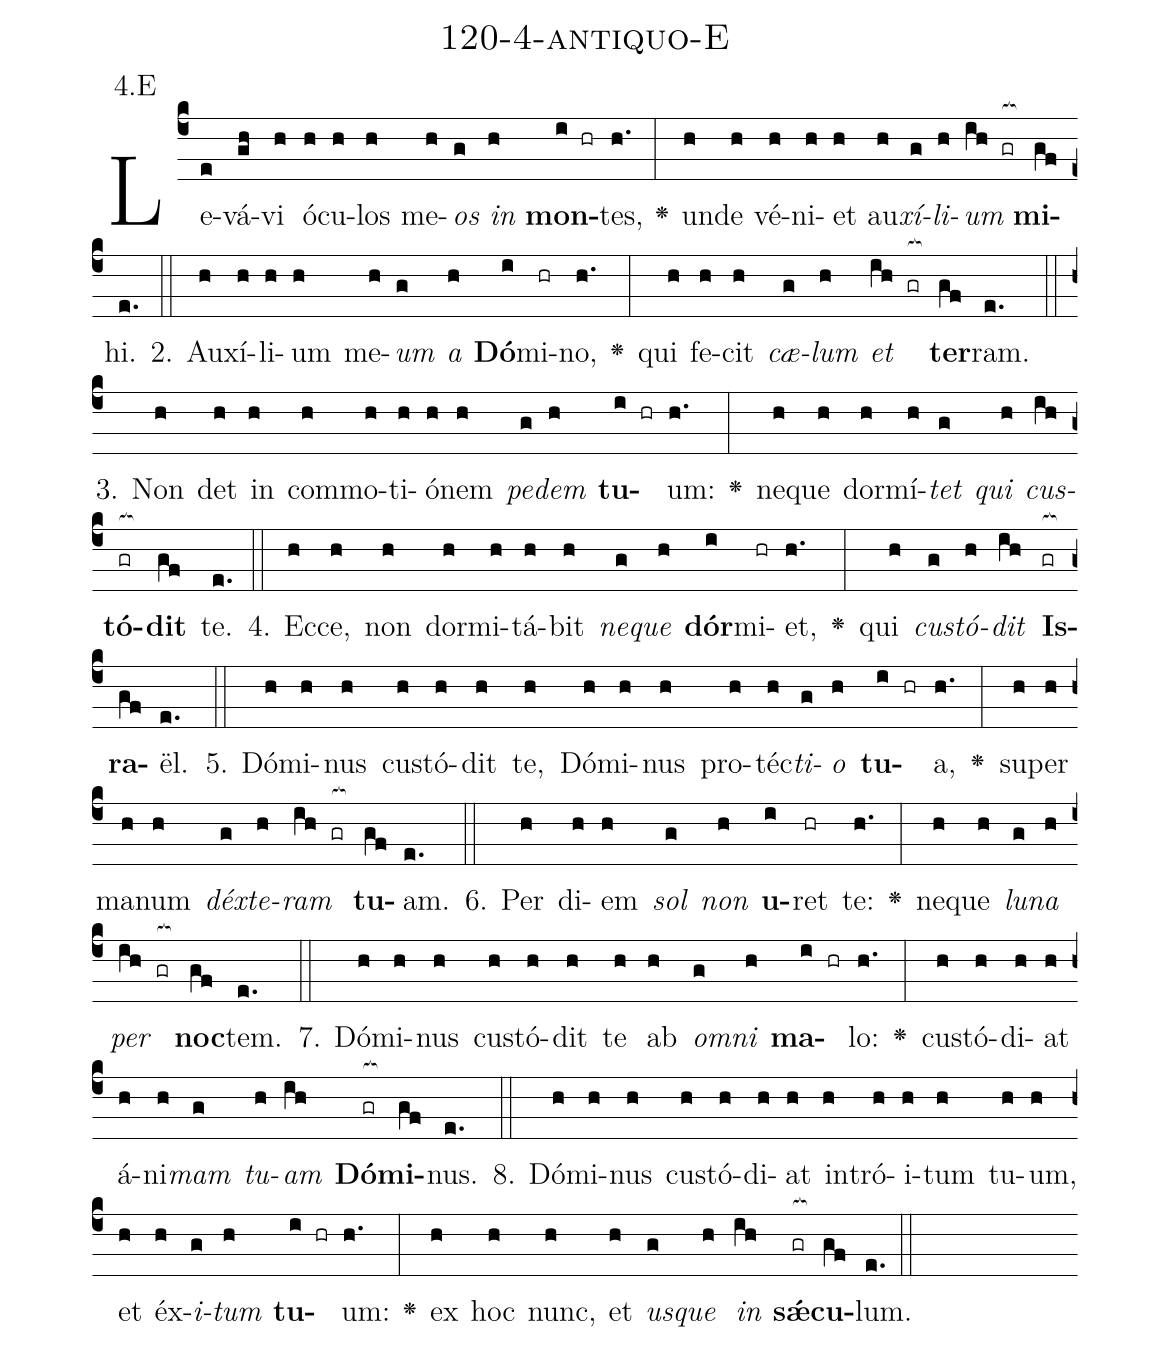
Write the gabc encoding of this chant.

name: 120-4-antiquo-E;
annotation: 4.E;
%%
(c4)Le(e)vá(gh)vi(h) ó(h)cu(h)los(h) me(h)<i>os</i>(g) <i>in</i>(h) <b>mon</b>(i hr)tes,(h.) <v>\greheightstar</v>(:) un(h)de(h) vé(h)ni(h)et(h) au(h)<i>xí</i>(g)<i>li</i>(h)<i>um</i>(ih gr[ocb:1{]) <b>mi</b>(gf[ocb:0}])hi.(e.) (::)
2. Au(h)xí(h)li(h)um(h) me(h)<i>um</i>(g) <i>a</i>(h) <b>Dó</b>(i)mi(hr)no,(h.) <v>\greheightstar</v>(:) qui(h) fe(h)cit(h) <i>cæ</i>(g)<i>lum</i>(h) <i>et</i>(ih gr[ocb:1{]) <b>ter</b>(gf[ocb:0}])ram.(e.) (::)
3. Non(h) det(h) in(h) com(h)mo(h)ti(h)ó(h)nem(h) <i>pe</i>(g)<i>dem</i>(h) <b>tu</b>(i hr)um:(h.) <v>\greheightstar</v>(:) ne(h)que(h) dor(h)mí(h)<i>tet</i>(g) <i>qui</i>(h) <i>cus</i>(ih)<b>tó</b>(gr[ocb:1{])<b>dit</b>(gf[ocb:0}]) te.(e.) (::)
4. Ec(h)ce,(h) non(h) dor(h)mi(h)tá(h)bit(h) <i>ne</i>(g)<i>que</i>(h) <b>dór</b>(i)mi(hr)et,(h.) <v>\greheightstar</v>(:) qui(h) <i>cus</i>(g)<i>tó</i>(h)<i>dit</i>(ih) <b>Is</b>(gr[ocb:1{])<b>ra</b>(gf[ocb:0}])ël.(e.) (::)
5. Dó(h)mi(h)nus(h) cus(h)tó(h)dit(h) te,(h) Dó(h)mi(h)nus(h) pro(h)téc(h)<i>ti</i>(g)<i>o</i>(h) <b>tu</b>(i hr)a,(h.) <v>\greheightstar</v>(:) su(h)per(h) ma(h)num(h) <i>déx</i>(g)<i>te</i>(h)<i>ram</i>(ih gr[ocb:1{]) <b>tu</b>(gf[ocb:0}])am.(e.) (::)
6. Per(h) di(h)em(h) <i>sol</i>(g) <i>non</i>(h) <b>u</b>(i)ret(hr) te:(h.) <v>\greheightstar</v>(:) ne(h)que(h) <i>lu</i>(g)<i>na</i>(h) <i>per</i>(ih gr[ocb:1{]) <b>noc</b>(gf[ocb:0}])tem.(e.) (::)
7. Dó(h)mi(h)nus(h) cus(h)tó(h)dit(h) te(h) ab(h) <i>om</i>(g)<i>ni</i>(h) <b>ma</b>(i hr)lo:(h.) <v>\greheightstar</v>(:) cus(h)tó(h)di(h)at(h) á(h)ni(h)<i>mam</i>(g) <i>tu</i>(h)<i>am</i>(ih) <b>Dó</b>(gr[ocb:1{])<b>mi</b>(gf[ocb:0}])nus.(e.) (::)
8. Dó(h)mi(h)nus(h) cus(h)tó(h)di(h)at(h) in(h)tró(h)i(h)tum(h) tu(h)um,(h) et(h) éx(h)<i>i</i>(g)<i>tum</i>(h) <b>tu</b>(i hr)um:(h.) <v>\greheightstar</v>(:) ex(h) hoc(h) nunc,(h) et(h) <i>us</i>(g)<i>que</i>(h) <i>in</i>(ih) <b>sǽ</b>(gr[ocb:1{])<b>cu</b>(gf[ocb:0}])lum.(e.) (::)
